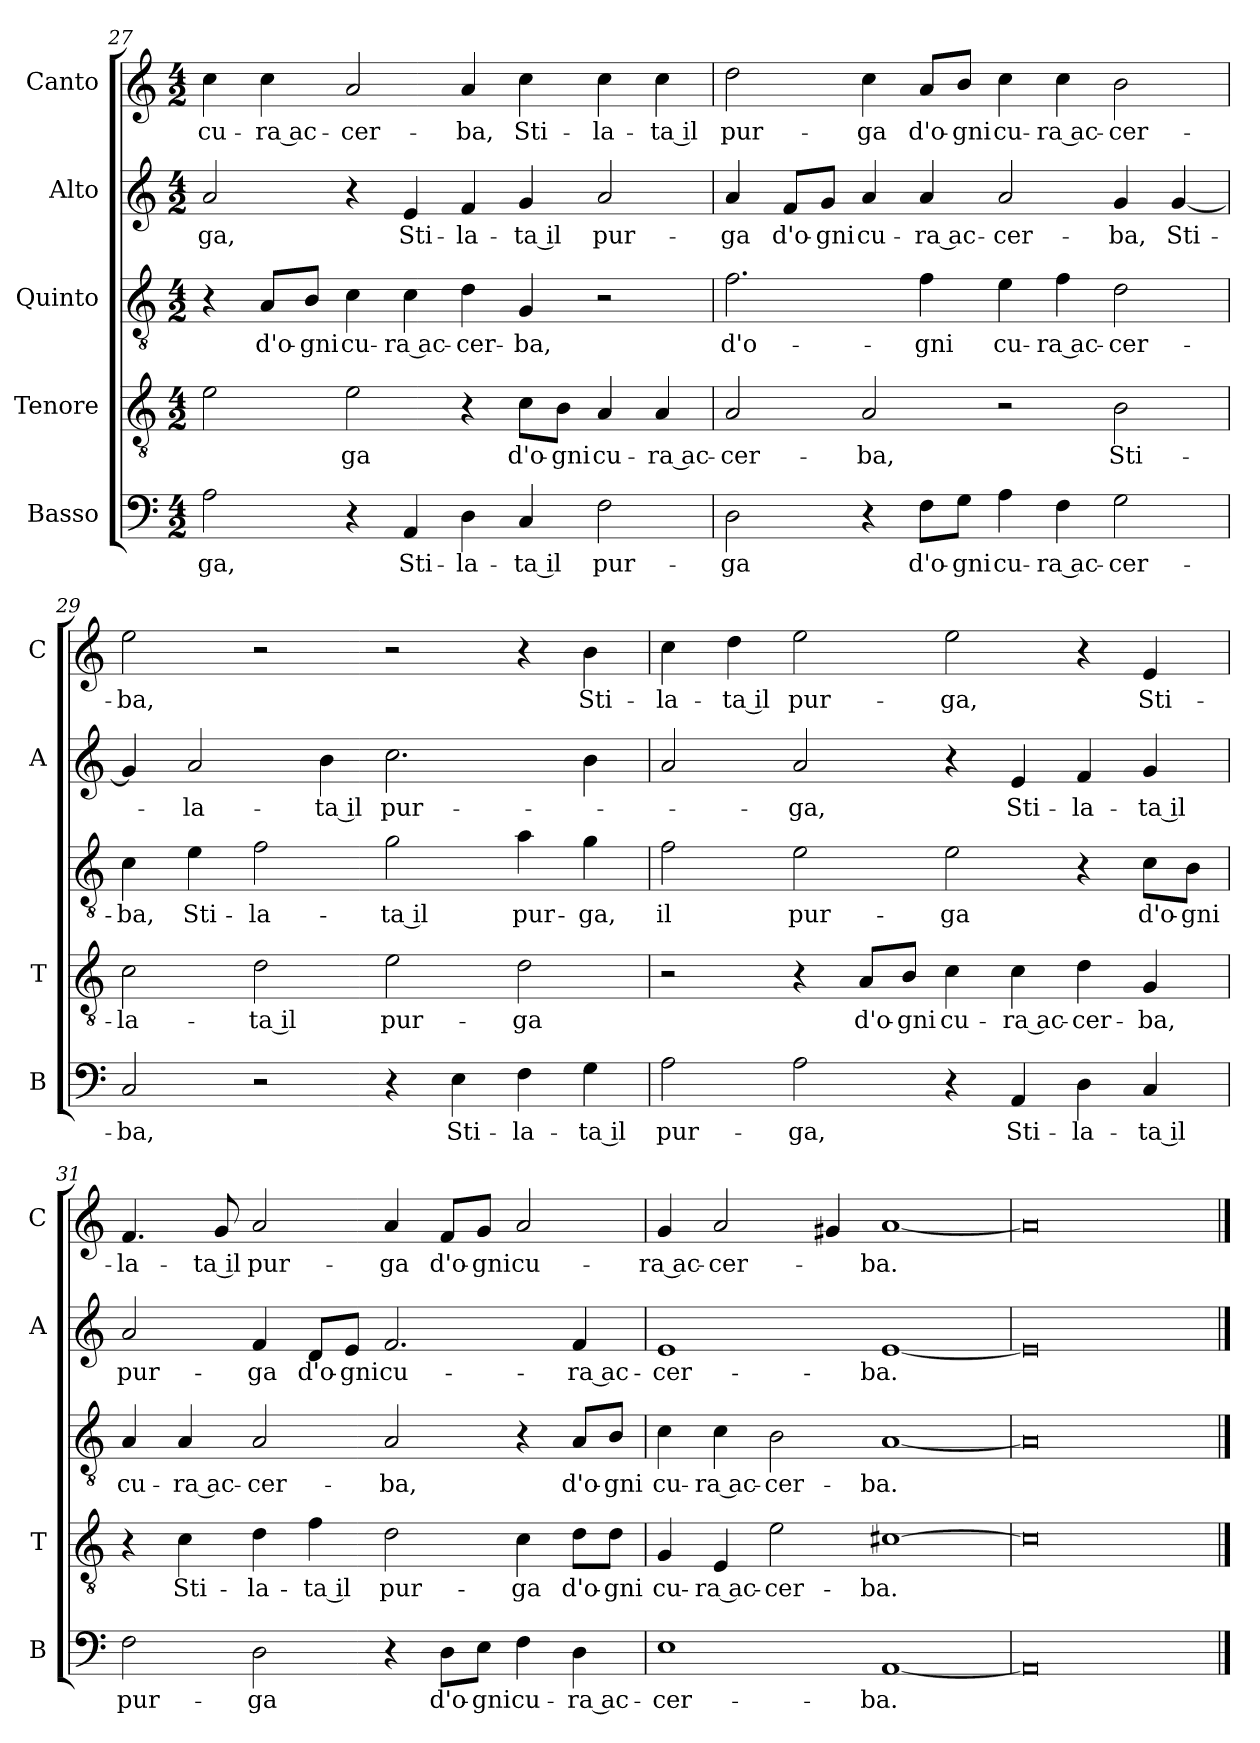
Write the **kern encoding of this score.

**kern	**text	**kern	**text	**kern	**text	**kern	**text	**kern	**text
*part5	*part5	*part4	*part4	*part3	*part3	*part2	*part2	*part1	*part1
*staff5	*staff5	*staff4	*staff4	*staff3	*staff3	*staff2	*staff2	*staff1	*staff1
*I"Basso	*	*I"Tenore	*	*I"Quinto	*	*I"Alto	*	*I"Canto	*
*I'B	*	*I'T	*	*	*	*I'A	*	*I'C	*
!!LO:LB:g=z
*clefF4	*	*clefGv2	*	*clefGv2	*	*clefG2	*	*clefG2	*
*k[]	*	*k[]	*	*k[]	*	*k[]	*	*k[]	*
*C:	*	*C:	*	*C:	*	*C:	*	*C:	*
*M4/2	*	*M4/2	*	*M4/2	*	*M4/2	*	*M4/2	*
=27	=27	=27	=27	=27	=27	=27	=27	=27	=27
!	!LO:LY:b	!	!	!	!	!	!LO:LY:b	!	!LO:LY:b
2A\	-ga,	2e\	.	4r	.	2a/	-ga,	4cc\	cu-
!	!	!	!	!	!LO:LY:b	!	!	!	!LO:LY:b
.	.	.	.	8A/L	d'o-	.	.	4cc\	-ra ac-
!	!	!	!	!	!LO:LY:b	!	!	!	!
.	.	.	.	8B/J	-gni	.	.	.	.
!	!	!	!LO:LY:b	!	!LO:LY:b	!	!	!	!LO:LY:b
4r	.	2e\	-ga	4c\	cu-	4r	.	2a/	-cer-
!	!LO:LY:b	!	!	!	!LO:LY:b	!	!LO:LY:b	!	!
4AA/	Sti-	.	.	4c\	-ra ac-	4e/	Sti-	.	.
!	!LO:LY:b	!	!	!	!LO:LY:b	!	!LO:LY:b	!	!LO:LY:b
4D\	-la-	4r	.	4d\	-cer-	4f/	-la-	4a/	-ba,
!	!LO:LY:b	!	!LO:LY:b	!	!LO:LY:b	!	!LO:LY:b	!	!LO:LY:b
4C/	-ta il	8c\L	d'o-	4G/	-ba,	4g/	-ta il	4cc\	Sti-
!	!	!	!LO:LY:b	!	!	!	!	!	!
.	.	8B\J	-gni	.	.	.	.	.	.
!	!LO:LY:b	!	!LO:LY:b	!	!	!	!LO:LY:b	!	!LO:LY:b
2F\	pur-	4A/	cu-	2r	.	2a/	pur-	4cc\	-la-
!	!	!	!LO:LY:b	!	!	!	!	!	!LO:LY:b
.	.	4A/	-ra ac-	.	.	.	.	4cc\	-ta il
=28	=28	=28	=28	=28	=28	=28	=28	=28	=28
!	!LO:LY:b	!	!LO:LY:b	!	!LO:LY:b	!	!LO:LY:b	!	!LO:LY:b
2D\	-ga	2A/	-cer-	2.f\	d'o-	4a/	-ga	2dd\	pur-
!	!	!	!	!	!	!	!LO:LY:b	!	!
.	.	.	.	.	.	8f/L	d'o-	.	.
!	!	!	!	!	!	!	!LO:LY:b	!	!
.	.	.	.	.	.	8g/J	-gni	.	.
!	!	!	!LO:LY:b	!	!	!	!LO:LY:b	!	!LO:LY:b
4r	.	2A/	-ba,	.	.	4a/	cu-	4cc\	-ga
!	!LO:LY:b	!	!	!	!LO:LY:b	!	!LO:LY:b	!	!LO:LY:b
8F\L	d'o-	.	.	4f\	-gni	4a/	-ra ac-	8a/L	d'o-
!	!LO:LY:b	!	!	!	!	!	!	!	!LO:LY:b
8G\J	-gni	.	.	.	.	.	.	8b/J	-gni
!	!LO:LY:b	!	!	!	!LO:LY:b	!	!LO:LY:b	!	!LO:LY:b
4A\	cu-	2r	.	4e\	cu-	2a/	-cer-	4cc\	cu-
!	!LO:LY:b	!	!	!	!LO:LY:b	!	!	!	!LO:LY:b
4F\	-ra ac-	.	.	4f\	-ra ac-	.	.	4cc\	-ra ac-
!	!LO:LY:b	!	!LO:LY:b	!	!LO:LY:b	!	!LO:LY:b	!	!LO:LY:b
2G\	-cer-	2B\	Sti-	2d\	-cer-	4g/	-ba,	2b\	-cer-
!	!	!	!	!	!	!	!LO:LY:b	!	!
.	.	.	.	.	.	[4g/	Sti-	.	.
=29	=29	=29	=29	=29	=29	=29	=29	=29	=29
!	!LO:LY:b	!	!LO:LY:b	!	!LO:LY:b	!	!	!	!LO:LY:b
2C/	-ba,	2c\	-la-	4c\	-ba,	4g/]	.	2ee\	-ba,
!	!	!	!	!	!LO:LY:b	!	!LO:LY:b	!	!
.	.	.	.	4e\	Sti-	2a/	-la-	.	.
!	!	!	!LO:LY:b	!	!LO:LY:b	!	!	!	!
2r	.	2d\	-ta il	2f\	-la-	.	.	2r	.
!	!	!	!	!	!	!	!LO:LY:b	!	!
.	.	.	.	.	.	4b\	-ta il	.	.
!	!	!	!LO:LY:b	!	!LO:LY:b	!	!LO:LY:b	!	!
4r	.	2e\	pur-	2g\	-ta il	2.cc\	pur-	2r	.
!	!LO:LY:b	!	!	!	!	!	!	!	!
4E\	Sti-	.	.	.	.	.	.	.	.
!	!LO:LY:b	!	!LO:LY:b	!	!LO:LY:b	!	!	!	!
4F\	-la-	2d\	-ga	4a\	pur-	.	.	4r	.
!	!LO:LY:b	!	!	!	!LO:LY:b	!	!	!	!LO:LY:b
4G\	-ta il	.	.	4g\	-ga,	4b\	.	4b\	Sti-
!!LO:LB:g=z
=30	=30	=30	=30	=30	=30	=30	=30	=30	=30
!	!LO:LY:b	!	!	!	!LO:LY:b	!	!	!	!LO:LY:b
2A\	pur-	2r	.	2f\	il	2a/	.	4cc\	-la-
!	!	!	!	!	!	!	!	!	!LO:LY:b
.	.	.	.	.	.	.	.	4dd\	-ta il
!	!LO:LY:b	!	!	!	!LO:LY:b	!	!LO:LY:b	!	!LO:LY:b
2A\	-ga,	4r	.	2e\	pur-	2a/	-ga,	2ee\	pur-
!	!	!	!LO:LY:b	!	!	!	!	!	!
.	.	8A/L	d'o-	.	.	.	.	.	.
!	!	!	!LO:LY:b	!	!	!	!	!	!
.	.	8B/J	-gni	.	.	.	.	.	.
!	!	!	!LO:LY:b	!	!LO:LY:b	!	!	!	!LO:LY:b
4r	.	4c\	cu-	2e\	-ga	4r	.	2ee\	-ga,
!	!LO:LY:b	!	!LO:LY:b	!	!	!	!LO:LY:b	!	!
4AA/	Sti-	4c\	-ra ac-	.	.	4e/	Sti-	.	.
!	!LO:LY:b	!	!LO:LY:b	!	!	!	!LO:LY:b	!	!
4D\	-la-	4d\	-cer-	4r	.	4f/	-la-	4r	.
!	!LO:LY:b	!	!LO:LY:b	!	!LO:LY:b	!	!LO:LY:b	!	!LO:LY:b
4C/	-ta il	4G/	-ba,	8c\L	d'o-	4g/	-ta il	4e/	Sti-
!	!	!	!	!	!LO:LY:b	!	!	!	!
.	.	.	.	8B\J	-gni	.	.	.	.
=31	=31	=31	=31	=31	=31	=31	=31	=31	=31
!	!LO:LY:b	!	!	!	!LO:LY:b	!	!LO:LY:b	!	!LO:LY:b
2F\	pur-	4r	.	4A/	cu-	2a/	pur-	4.f/	-la-
!	!	!	!LO:LY:b	!	!LO:LY:b	!	!	!	!
.	.	4c\	Sti-	4A/	-ra ac-	.	.	.	.
!	!	!	!	!	!	!	!	!	!LO:LY:b
.	.	.	.	.	.	.	.	8g/	-ta il
!	!LO:LY:b	!	!LO:LY:b	!	!LO:LY:b	!	!LO:LY:b	!	!LO:LY:b
2D\	-ga	4d\	-la-	2A/	-cer-	4f/	-ga	2a/	pur-
!	!	!	!LO:LY:b	!	!	!	!LO:LY:b	!	!
.	.	4f\	-ta il	.	.	8d/L	d'o-	.	.
!	!	!	!	!	!	!	!LO:LY:b	!	!
.	.	.	.	.	.	8e/J	-gni	.	.
!	!	!	!LO:LY:b	!	!LO:LY:b	!	!LO:LY:b	!	!LO:LY:b
4r	.	2d\	pur-	2A/	-ba,	2.f/	cu-	4a/	-ga
!	!LO:LY:b	!	!	!	!	!	!	!	!LO:LY:b
8D\L	d'o-	.	.	.	.	.	.	8f/L	d'o-
!	!LO:LY:b	!	!	!	!	!	!	!	!LO:LY:b
8E\J	-gni	.	.	.	.	.	.	8g/J	-gni
!	!LO:LY:b	!	!LO:LY:b	!	!	!	!	!	!LO:LY:b
4F\	cu-	4c\	-ga	4r	.	.	.	2a/	cu-
!	!LO:LY:b	!	!LO:LY:b	!	!LO:LY:b	!	!LO:LY:b	!	!
4D\	-ra ac-	8d\L	d'o-	8A/L	d'o-	4f/	-ra ac-	.	.
!	!	!	!LO:LY:b	!	!LO:LY:b	!	!	!	!
.	.	8d\J	-gni	8B/J	-gni	.	.	.	.
=32	=32	=32	=32	=32	=32	=32	=32	=32	=32
!	!LO:LY:b	!	!LO:LY:b	!	!LO:LY:b	!	!LO:LY:b	!	!LO:LY:b
1E	-cer-	4G/	cu-	4c\	cu-	1e	-cer-	4g/	-ra ac-
!	!	!	!LO:LY:b	!	!LO:LY:b	!	!	!	!LO:LY:b
.	.	4E/	-ra ac-	4c\	-ra ac-	.	.	2a/	-cer-
!	!	!	!LO:LY:b	!	!LO:LY:b	!	!	!	!
.	.	2e\	-cer-	2B\	-cer-	.	.	.	.
.	.	.	.	.	.	.	.	4g#X/	.
!	!LO:LY:b	!	!LO:LY:b	!	!LO:LY:b	!	!LO:LY:b	!	!LO:LY:b
[1AA	-ba.	[1c#X	-ba.	[1A	-ba.	[1e	-ba.	[1a	-ba.
=33	=33	=33	=33	=33	=33	=33	=33	=33	=33
0AA]	.	0c#]	.	0A]	.	0e]	.	0a]	.
==	==	==	==	==	==	==	==	==	==
*-	*-	*-	*-	*-	*-	*-	*-	*-	*-
